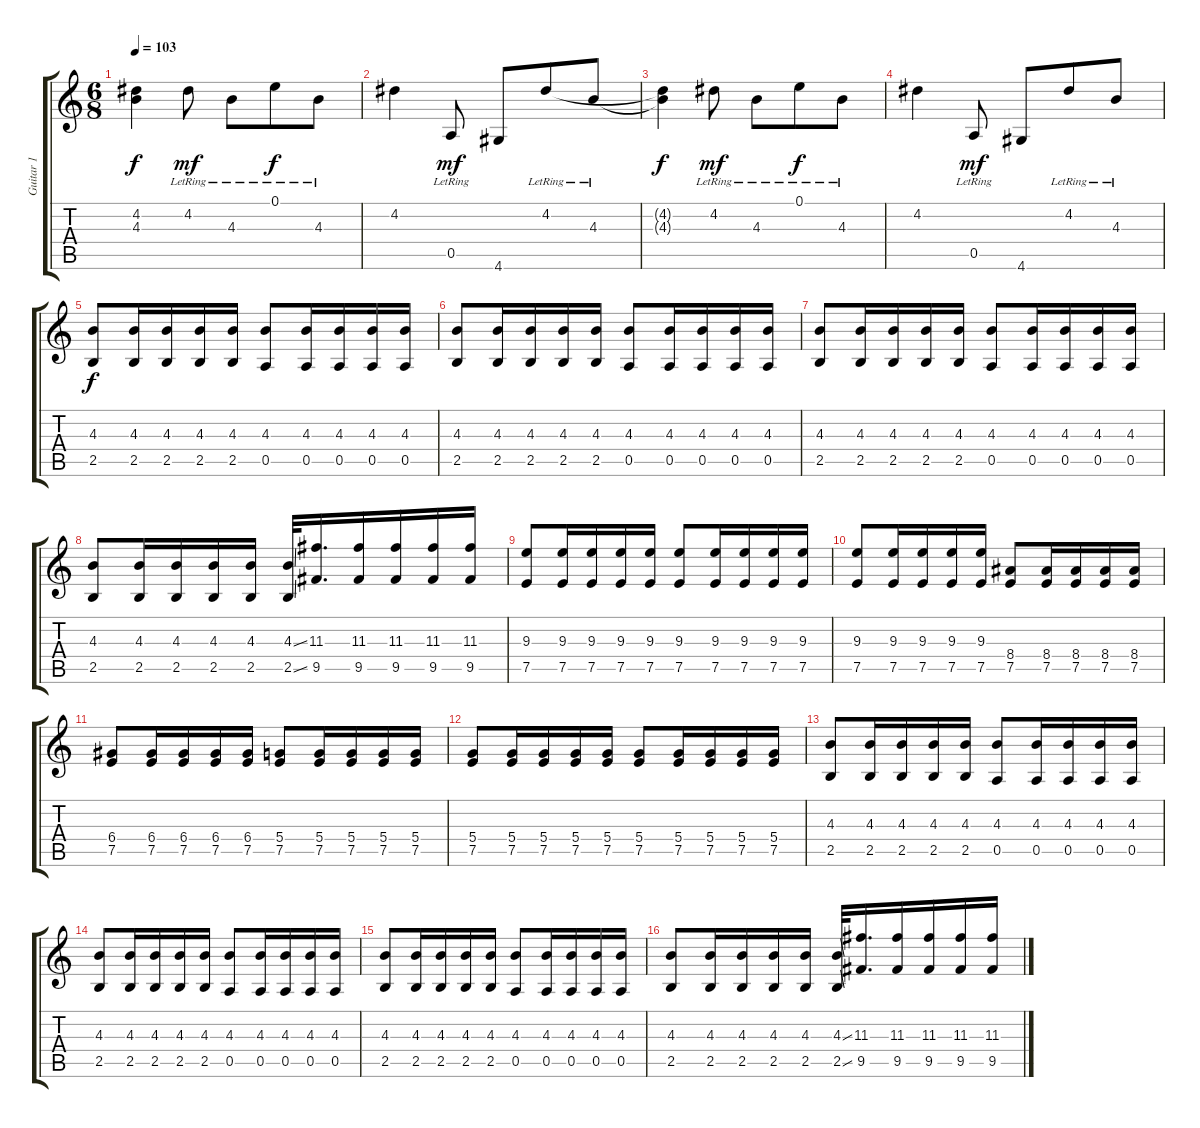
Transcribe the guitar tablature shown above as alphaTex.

\track ("Guitar 1" "Guitar 1") {instrument distortionguitar}
\staff {score tabs}
\tuning (E4 B3 G3 D3 A2 E2) {hide}
\ts (6 8)
\tempo 103
\clef g2
\ks c
(4.2{t} 4.3{t}).4{dy f volume 15 balance 8 instrument acousticguitarsteel} 4.2{lr}.8{dy mf} 4.3{lr}.8 0.1{lr}.8{dy f} 4.3{lr}.8 |
4.2.4 0.5{lr}.8{dy mf} 4.6.8 4.2{lr}.8 4.3{lr}.8 |
(4.2{t} 4.3{t}).4{dy f volume 15 balance 8 instrument acousticguitarsteel} 4.2{lr}.8{dy mf} 4.3{lr}.8 0.1{lr}.8{dy f} 4.3{lr}.8 |
4.2.4 0.5{lr}.8{dy mf} 4.6.8 4.2{lr}.8 4.3{lr}.8 |
(4.3 2.5).8{dy f volume 16 balance 0 instrument distortionguitar} (4.3 2.5).16 (4.3 2.5).16 (4.3 2.5).16 (4.3 2.5).16 (4.3 0.5).8 (4.3 0.5).16 (4.3 0.5).16 (4.3 0.5).16 (4.3 0.5).16 |
(4.3 2.5).8 (4.3 2.5).16 (4.3 2.5).16 (4.3 2.5).16 (4.3 2.5).16 (4.3 0.5).8 (4.3 0.5).16 (4.3 0.5).16 (4.3 0.5).16 (4.3 0.5).16 |
(4.3 2.5).8 (4.3 2.5).16 (4.3 2.5).16 (4.3 2.5).16 (4.3 2.5).16 (4.3 0.5).8 (4.3 0.5).16 (4.3 0.5).16 (4.3 0.5).16 (4.3 0.5).16 |
(4.3 2.5).8 (4.3 2.5).16 (4.3 2.5).16 (4.3 2.5).16 (4.3 2.5).16 (4.3{ss} 2.5{ss}).32 (11.3 9.5).16{d} (11.3 9.5).16 (11.3 9.5).16 (11.3 9.5).16 (11.3 9.5).16 |
(9.3 7.5).8 (9.3 7.5).16 (9.3 7.5).16 (9.3 7.5).16 (9.3 7.5).16 (9.3 7.5).8 (9.3 7.5).16 (9.3 7.5).16 (9.3 7.5).16 (9.3 7.5).16 |
(9.3 7.5).8 (9.3 7.5).16 (9.3 7.5).16 (9.3 7.5).16 (9.3 7.5).16 (8.4 7.5).8 (8.4 7.5).16 (8.4 7.5).16 (8.4 7.5).16 (8.4 7.5).16 |
(6.4 7.5).8 (6.4 7.5).16 (6.4 7.5).16 (6.4 7.5).16 (6.4 7.5).16 (5.4 7.5).8 (5.4 7.5).16 (5.4 7.5).16 (5.4 7.5).16 (5.4 7.5).16 |
(5.4 7.5).8 (5.4 7.5).16 (5.4 7.5).16 (5.4 7.5).16 (5.4 7.5).16 (5.4 7.5).8 (5.4 7.5).16 (5.4 7.5).16 (5.4 7.5).16 (5.4 7.5).16 |
(4.3 2.5).8 (4.3 2.5).16 (4.3 2.5).16 (4.3 2.5).16 (4.3 2.5).16 (4.3 0.5).8 (4.3 0.5).16 (4.3 0.5).16 (4.3 0.5).16 (4.3 0.5).16 |
(4.3 2.5).8 (4.3 2.5).16 (4.3 2.5).16 (4.3 2.5).16 (4.3 2.5).16 (4.3 0.5).8 (4.3 0.5).16 (4.3 0.5).16 (4.3 0.5).16 (4.3 0.5).16 |
(4.3 2.5).8 (4.3 2.5).16 (4.3 2.5).16 (4.3 2.5).16 (4.3 2.5).16 (4.3 0.5).8 (4.3 0.5).16 (4.3 0.5).16 (4.3 0.5).16 (4.3 0.5).16 |
(4.3 2.5).8 (4.3 2.5).16 (4.3 2.5).16 (4.3 2.5).16 (4.3 2.5).16 (4.3{ss} 2.5{ss}).32 (11.3 9.5).16{d} (11.3 9.5).16 (11.3 9.5).16 (11.3 9.5).16 (11.3 9.5).16
